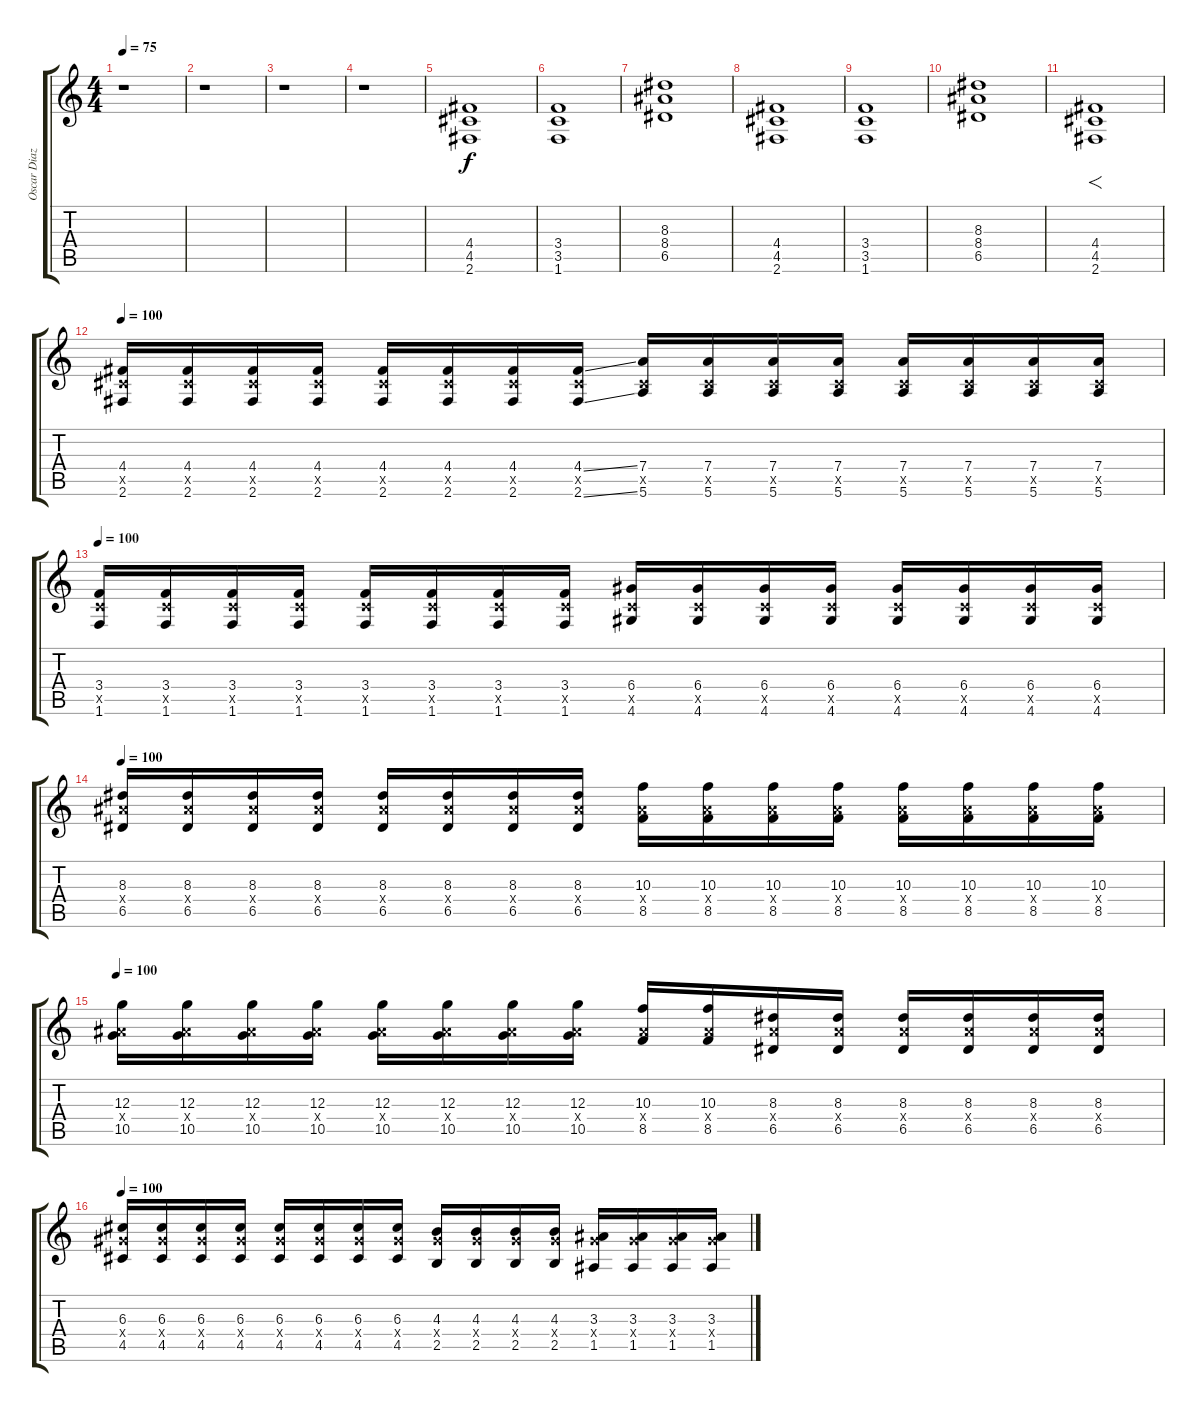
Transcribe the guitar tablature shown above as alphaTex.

\track ("Oscar Diaz" "Oscar Diaz") {instrument electricguitarjazz}
\staff {score tabs}
\tuning (E4 B3 G3 D3 A2 E2) {hide}
\ts (4 4)
\tempo 75
\clef g2
\ks c
r.1{dy f instrument electricguitarjazz} |
r.1 |
r.1 |
r.1 |
(4.4 4.5 2.6).1 |
(3.4 3.5 1.6).1 |
(8.3 8.4 6.5).1 |
(4.4 4.5 2.6).1 |
(3.4 3.5 1.6).1 |
(8.3 8.4 6.5).1 |
(4.4 4.5 2.6).1{f volume 16 instrument distortionguitar} |
\tempo 100
(4.4 4.5{x} 2.6).16 (4.4 4.5{x} 2.6).16 (4.4 4.5{x} 2.6).16 (4.4 4.5{x} 2.6).16 (4.4 4.5{x} 2.6).16 (4.4 4.5{x} 2.6).16 (4.4 4.5{x} 2.6).16 (4.4{ss} 4.5{x} 2.6{ss}).16 (7.4 4.5{x} 5.6).16 (7.4 4.5{x} 5.6).16 (7.4 4.5{x} 5.6).16 (7.4 4.5{x} 5.6).16 (7.4 4.5{x} 5.6).16 (7.4 4.5{x} 5.6).16 (7.4 4.5{x} 5.6).16 (7.4 4.5{x} 5.6).16 |
\tempo 100
(3.4 3.5{x} 1.6).16 (3.4 3.5{x} 1.6).16 (3.4 3.5{x} 1.6).16 (3.4 3.5{x} 1.6).16 (3.4 3.5{x} 1.6).16 (3.4 3.5{x} 1.6).16 (3.4 3.5{x} 1.6).16 (3.4 3.5{x} 1.6).16 (6.4 3.5{x} 4.6).16 (6.4 3.5{x} 4.6).16 (6.4 3.5{x} 4.6).16 (6.4 3.5{x} 4.6).16 (6.4 3.5{x} 4.6).16 (6.4 3.5{x} 4.6).16 (6.4 3.5{x} 4.6).16 (6.4 3.5{x} 4.6).16 |
\tempo 100
(8.3 8.4{x} 6.5).16 (8.3 8.4{x} 6.5).16 (8.3 8.4{x} 6.5).16 (8.3 8.4{x} 6.5).16 (8.3 8.4{x} 6.5).16 (8.3 8.4{x} 6.5).16 (8.3 8.4{x} 6.5).16 (8.3 8.4{x} 6.5).16 (10.3 8.4{x} 8.5).16 (10.3 8.4{x} 8.5).16 (10.3 8.4{x} 8.5).16 (10.3 8.4{x} 8.5).16 (10.3 8.4{x} 8.5).16 (10.3 8.4{x} 8.5).16 (10.3 8.4{x} 8.5).16 (10.3 8.4{x} 8.5).16 |
\tempo 100
(12.3 8.4{x} 10.5).16 (12.3 8.4{x} 10.5).16 (12.3 8.4{x} 10.5).16 (12.3 8.4{x} 10.5).16 (12.3 8.4{x} 10.5).16 (12.3 8.4{x} 10.5).16 (12.3 8.4{x} 10.5).16 (12.3 8.4{x} 10.5).16 (10.3 8.4{x} 8.5).16 (10.3 8.4{x} 8.5).16 (8.3 8.4{x} 6.5).16 (8.3 8.4{x} 6.5).16 (8.3 8.4{x} 6.5).16 (8.3 8.4{x} 6.5).16 (8.3 8.4{x} 6.5).16 (8.3 8.4{x} 6.5).16 |
\tempo 100
(6.3 6.4{x} 4.5).16 (6.3 6.4{x} 4.5).16 (6.3 6.4{x} 4.5).16 (6.3 6.4{x} 4.5).16 (6.3 6.4{x} 4.5).16 (6.3 6.4{x} 4.5).16 (6.3 6.4{x} 4.5).16 (6.3 6.4{x} 4.5).16 (4.3 6.4{x} 2.5).16 (4.3 6.4{x} 2.5).16 (4.3 6.4{x} 2.5).16 (4.3 6.4{x} 2.5).16 (3.3 6.4{x} 1.5).16 (3.3 6.4{x} 1.5).16 (3.3 6.4{x} 1.5).16 (3.3 6.4{x} 1.5).16
